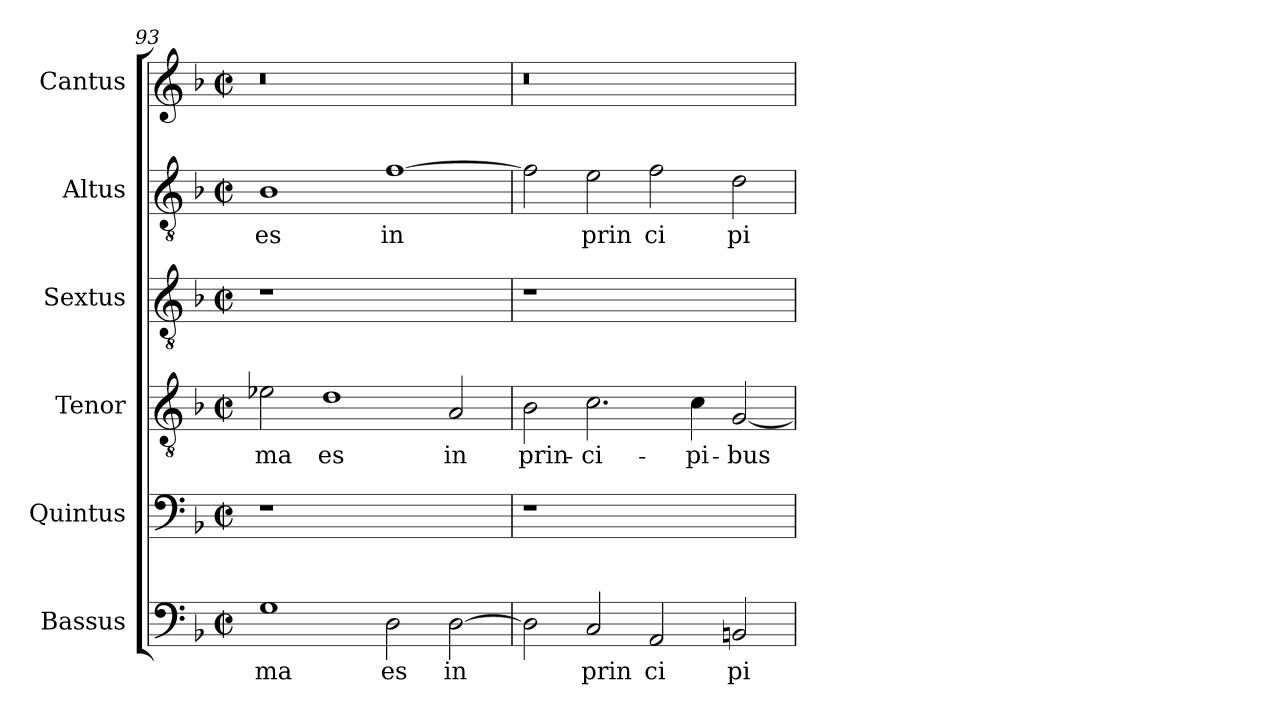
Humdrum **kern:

**kern	**text	**kern	**kern	**text	**kern	**kern	**text	**kern
*part6	*part6	*part5	*part4	*part4	*part3	*part2	*part2	*part1
*staff6	*staff6	*staff5	*staff4	*staff4	*staff3	*staff2	*staff2	*staff1
*I"Bassus	*	*I"Quintus	*I"Tenor	*	*I"Sextus	*I"Altus	*	*I"Cantus
*I'Bassus	*	*I'Quintus	*I'Tenor	*	*I'Sextus	*I'Altus	*	*I'Cantus
*clefF4	*	*clefF4	*clefGv2	*	*clefGv2	*clefGv2	*	*clefG2
*k[b-]	*	*k[b-]	*k[b-]	*	*k[b-]	*k[b-]	*	*k[b-]
*F:	*	*F:	*F:	*	*F:	*F:	*	*F:
*M2/2	*	*M2/2	*M2/2	*	*M2/2	*M2/2	*	*M2/2
*met(c|)	*	*met(c|)	*met(c|)	*	*met(c|)	*met(c|)	*	*met(c|)
=93	=93	=93	=93	=93	=93	=93	=93	=93
!	!LO:LY:b:cj	!	!	!LO:LY:b:cj	!	!	!LO:LY:b:cj	!
1G	ma	1r	2e-X\	-ma	1r	1B-	es	0r
!	!	!	!	!LO:LY:b:cj	!	!	!	!
.	.	.	1d	es	.	.	.	.
!	!LO:LY:b:cj	!	!	!	!	!	!LO:LY:b:cj	!
2D\	es	1ryy	.	.	1ryy	[>1f	in	.
!	!LO:LY:b:cj	!	!	!LO:LY:b:cj	!	!	!	!
[>2D\	in	.	2A/	in	.	.	.	.
=94	=94	=94	=94	=94	=94	=94	=94	=94
!	!	!	!	!LO:LY:b:cj	!	!	!	!
2D\]	.	1r	2B-\	prin-	1r	2f\]	.	0r
!	!LO:LY:b:cj	!	!	!LO:LY:b:cj	!	!	!LO:LY:b:cj	!
2C/	prin	.	2.c\	-ci-	.	2e\	prin	.
!	!LO:LY:b:cj	!	!	!	!	!	!LO:LY:b:cj	!
2AA/	ci	1ryy	.	.	1ryy	2f\	ci	.
!	!	!	!	!LO:LY:b:cj	!	!	!	!
.	.	.	4c\	-pi-	.	.	.	.
!	!LO:LY:b:cj	!	!	!LO:LY:b	!	!	!LO:LY:b:cj	!
2BBn/	pi	.	[<2G/	-bus	.	2d\	pi	.
=	=	=	=	=	=	=	=	=
*-	*-	*-	*-	*-	*-	*-	*-	*-
